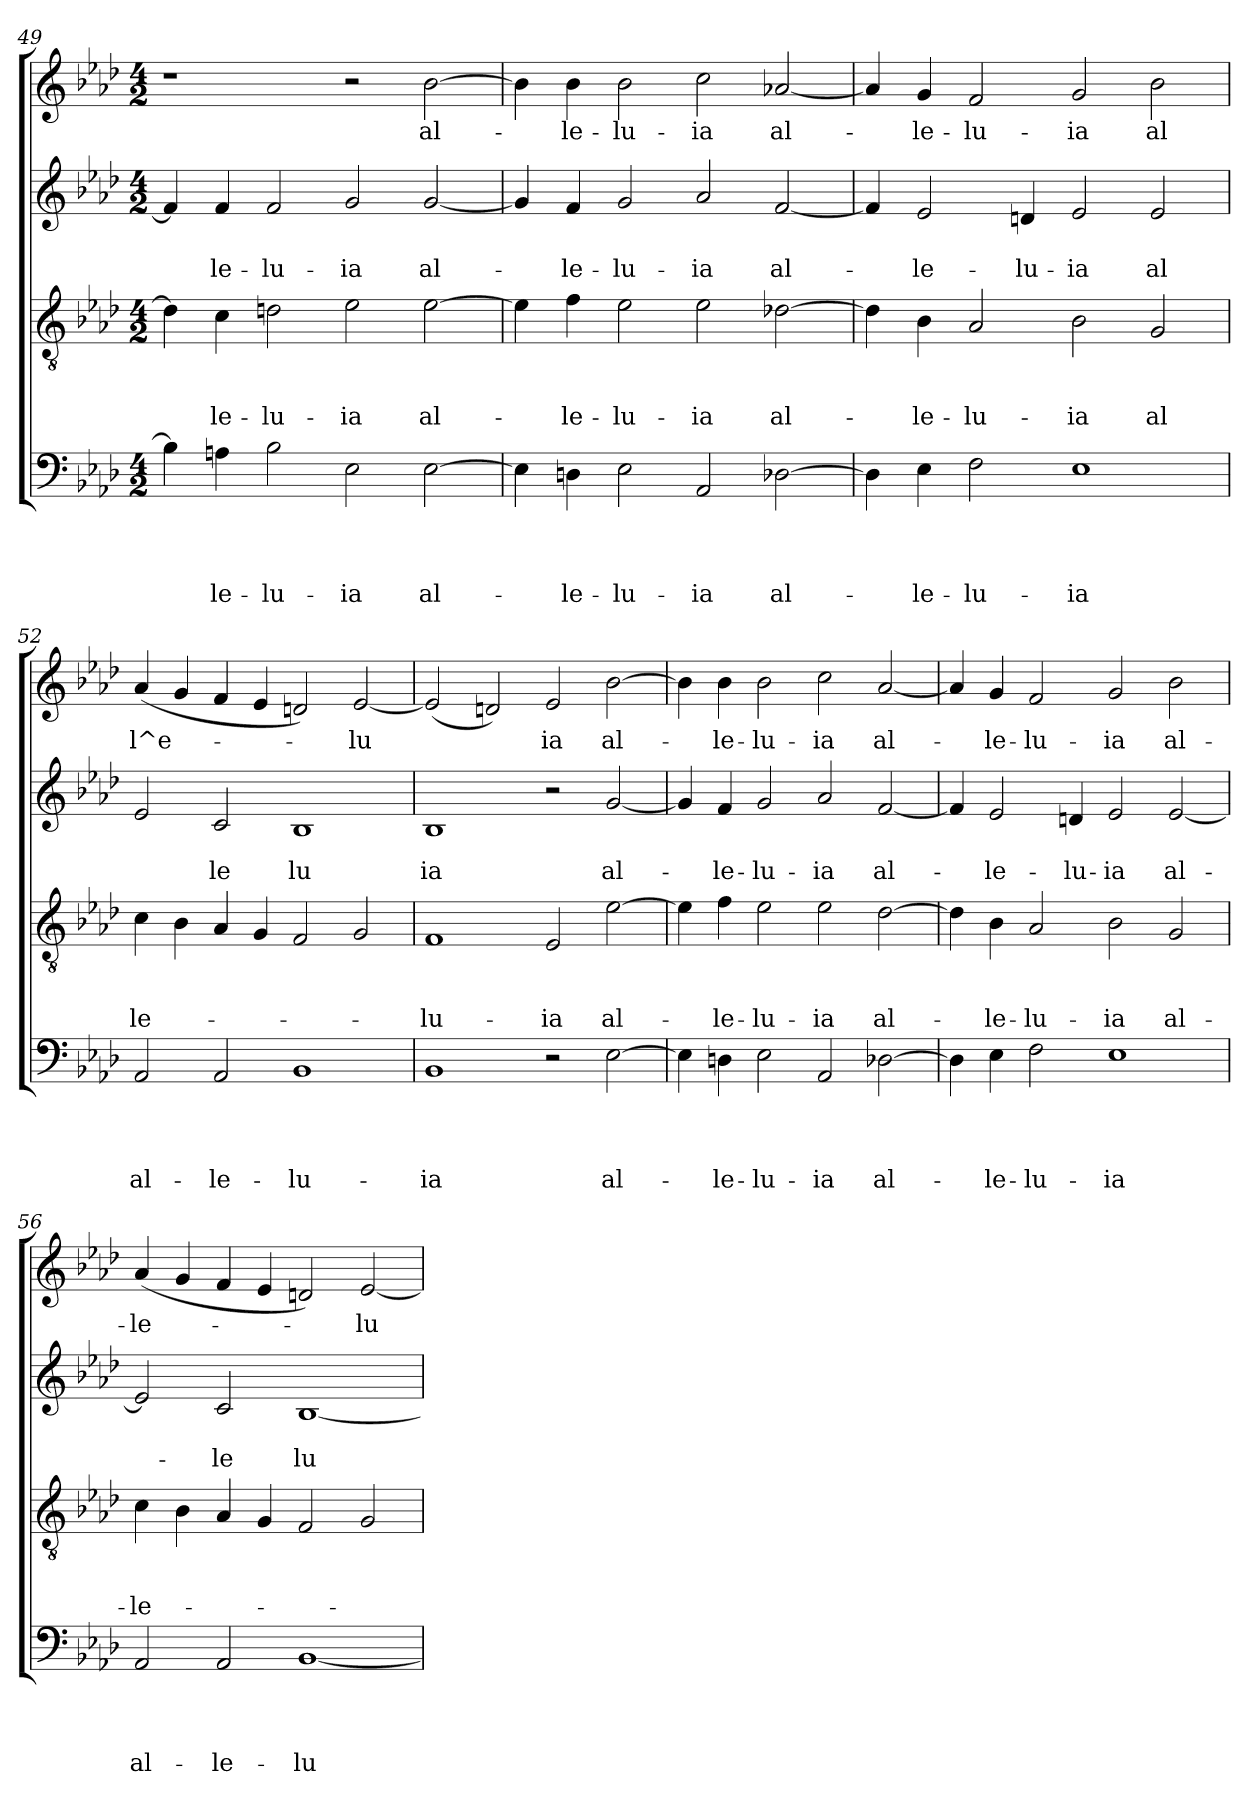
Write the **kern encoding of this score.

**kern	**text	**text	**text	**text	**kern	**text	**text	**text	**kern	**text	**text	**kern	**text
*part4	*part4	*part4	*part4	*part4	*part3	*part3	*part3	*part3	*part2	*part2	*part2	*part1	*part1
*staff4	*staff4	*staff4	*staff4	*staff4	*staff3	*staff3	*staff3	*staff3	*staff2	*staff2	*staff2	*staff1	*staff1
*clefF4	*	*	*	*	*clefGv2	*	*	*	*clefG2	*	*	*clefG2	*
*k[b-e-a-d-]	*	*	*	*	*k[b-e-a-d-]	*	*	*	*k[b-e-a-d-]	*	*	*k[b-e-a-d-]	*
*A-:	*	*	*	*	*A-:	*	*	*	*A-:	*	*	*A-:	*
*M4/2	*	*	*	*	*M4/2	*	*	*	*M4/2	*	*	*M4/2	*
=49	=49	=49	=49	=49	=49	=49	=49	=49	=49	=49	=49	=49	=49
4B-\]	.	.	.	.	4d\]	.	.	.	4f/]	.	.	1r	.
!	!	!	!	!LO:LY:b	!	!	!	!LO:LY:b	!	!	!LO:LY:b	!	!
4An\	.	.	.	-le-	4c\	.	.	-le-	4f/	.	-le-	.	.
!	!	!	!	!LO:LY:b	!	!	!	!LO:LY:b	!	!	!LO:LY:b	!	!
2B-\	.	.	.	-lu-	2dn\	.	.	-lu-	2f/	.	-lu-	.	.
!	!	!	!	!LO:LY:b	!	!	!	!LO:LY:b	!	!	!LO:LY:b	!	!
2E-\	.	.	.	-ia	2e-\	.	.	-ia	2g/	.	-ia	2r	.
!	!	!	!	!LO:LY:b	!	!	!	!LO:LY:b	!	!	!LO:LY:b	!	!LO:LY:b
[>2E-\	.	.	.	al-	[>2e-\	.	.	al-	[<2g/	.	al-	[>2b-\	-al-
=50	=50	=50	=50	=50	=50	=50	=50	=50	=50	=50	=50	=50	=50
4E-\]	.	.	.	.	4e-\]	.	.	.	4g/]	.	.	4b-\]	.
!	!	!	!	!LO:LY:b	!	!	!	!LO:LY:b	!	!	!LO:LY:b	!	!LO:LY:b
4Dn\	.	.	.	-le-	4f\	.	.	-le-	4f/	.	-le-	4b-\	-le-
!	!	!	!	!LO:LY:b	!	!	!	!LO:LY:b	!	!	!LO:LY:b	!	!LO:LY:b
2E-\	.	.	.	-lu-	2e-\	.	.	-lu-	2g/	.	-lu-	2b-\	-lu-
!	!	!	!	!LO:LY:b	!	!	!	!LO:LY:b	!	!	!LO:LY:b	!	!LO:LY:b
2AA-/	.	.	.	-ia	2e-\	.	.	-ia	2a-/	.	-ia	2cc\	-ia
!	!	!	!	!LO:LY:b	!	!	!	!LO:LY:b	!	!	!LO:LY:b	!	!LO:LY:b
[>2D-X\	.	.	.	al-	[>2d-X\	.	.	al-	[<2f/	.	al-	[<2a-X/	al-
=51	=51	=51	=51	=51	=51	=51	=51	=51	=51	=51	=51	=51	=51
4D-\]	.	.	.	.	4d-\]	.	.	.	4f/]	.	.	4a-/]	.
!	!	!	!	!LO:LY:b	!	!	!	!LO:LY:b	!	!	!LO:LY:b	!	!LO:LY:b
4E-\	.	.	.	-le-	4B-\	.	.	-le-	2e-/	.	-le-	4g/	-le-
!	!	!	!	!LO:LY:b	!	!	!	!LO:LY:b	!	!	!	!	!LO:LY:b
2F\	.	.	.	-lu-	2A-/	.	.	-lu-	.	.	.	2f/	-lu-
!	!	!	!	!	!	!	!	!	!	!	!LO:LY:b	!	!
.	.	.	.	.	.	.	.	.	4dn/	.	-lu-	.	.
!	!	!	!	!LO:LY:b	!	!	!	!LO:LY:b	!	!	!LO:LY:b	!	!LO:LY:b
1E-	.	.	.	-ia	2B-\	.	.	-ia	2e-/	.	-ia	2g/	-ia
!	!	!	!	!	!	!	!	!LO:LY:b	!	!	!LO:LY:b	!	!LO:LY:b
.	.	.	.	.	2G/	.	.	al	2e-/	.	al	2b-\	al
!!LO:PB:g=z
=52	=52	=52	=52	=52	=52	=52	=52	=52	=52	=52	=52	=52	=52
!	!	!	!	!LO:LY:b	!	!	!	!LO:LY:b	!	!	!	!	!LO:LY:b
2AA-/	.	.	.	al-	4c\	.	.	le-	2e-/	.	.	(<4a-/	l^e-
.	.	.	.	.	4B-\	.	.	.	.	.	.	4g/	.
!	!	!	!	!LO:LY:b	!	!	!	!	!	!	!LO:LY:b	!	!
2AA-/	.	.	.	-le-	4A-/	.	.	.	2c/	.	le	4f/	.
.	.	.	.	.	4G/	.	.	.	.	.	.	4e-/	.
!	!	!	!	!LO:LY:b	!	!	!	!	!	!	!LO:LY:b	!	!
1BB-	.	.	.	-lu-	2F/	.	.	.	1B-	.	lu	2dn/)	.
!	!	!	!	!	!	!	!	!	!	!	!	!	!LO:LY:b
.	.	.	.	.	2G/	.	.	.	.	.	.	[<2e-/	-lu
=53	=53	=53	=53	=53	=53	=53	=53	=53	=53	=53	=53	=53	=53
!	!	!	!	!LO:LY:b	!	!	!	!LO:LY:b	!	!	!LO:LY:b	!	!
1BB-	.	.	.	-ia	1F	.	.	-lu-	1B-	.	ia	(<2e-/]	.
.	.	.	.	.	.	.	.	.	.	.	.	2dn/)	.
!	!	!	!	!	!	!	!	!LO:LY:b	!	!	!	!	!LO:LY:b
2r	.	.	.	.	2E-/	.	.	-ia	2r	.	.	2e-/	ia
!	!	!	!	!LO:LY:b	!	!	!	!LO:LY:b	!	!	!LO:LY:b	!	!LO:LY:b
[>2E-\	.	.	.	al-	[>2e-\	.	.	al-	[<2g/	.	al-	[>2b-\	al-
=54	=54	=54	=54	=54	=54	=54	=54	=54	=54	=54	=54	=54	=54
4E-\]	.	.	.	.	4e-\]	.	.	.	4g/]	.	.	4b-\]	.
!	!	!	!	!LO:LY:b	!	!	!	!LO:LY:b	!	!	!LO:LY:b	!	!LO:LY:b
4Dn\	.	.	.	-le-	4f\	.	.	-le-	4f/	.	-le-	4b-\	-le-
!	!	!	!	!LO:LY:b	!	!	!	!LO:LY:b	!	!	!LO:LY:b	!	!LO:LY:b
2E-\	.	.	.	-lu-	2e-\	.	.	-lu-	2g/	.	-lu-	2b-\	-lu-
!	!	!	!	!LO:LY:b	!	!	!	!LO:LY:b	!	!	!LO:LY:b	!	!LO:LY:b
2AA-/	.	.	.	-ia	2e-\	.	.	-ia	2a-/	.	-ia	2cc\	-ia
!	!	!	!	!LO:LY:b	!	!	!	!LO:LY:b	!	!	!LO:LY:b	!	!LO:LY:b
[>2D-X\	.	.	.	al-	[>2d-\	.	.	al-	[<2f/	.	al-	[<2a-/	al-
=55	=55	=55	=55	=55	=55	=55	=55	=55	=55	=55	=55	=55	=55
4D-\]	.	.	.	.	4d-\]	.	.	.	4f/]	.	.	4a-/]	.
!	!	!	!	!LO:LY:b	!	!	!	!LO:LY:b	!	!	!LO:LY:b	!	!LO:LY:b
4E-\	.	.	.	-le-	4B-\	.	.	-le-	2e-/	.	-le-	4g/	-le-
!	!	!	!	!LO:LY:b	!	!	!	!LO:LY:b	!	!	!	!	!LO:LY:b
2F\	.	.	.	-lu-	2A-/	.	.	-lu-	.	.	.	2f/	-lu-
!	!	!	!	!	!	!	!	!	!	!	!LO:LY:b	!	!
.	.	.	.	.	.	.	.	.	4dn/	.	-lu-	.	.
!	!	!	!	!LO:LY:b	!	!	!	!LO:LY:b	!	!	!LO:LY:b	!	!LO:LY:b
1E-	.	.	.	-ia	2B-\	.	.	-ia	2e-/	.	-ia	2g/	-ia
!	!	!	!	!	!	!	!	!LO:LY:b	!	!	!LO:LY:b	!	!LO:LY:b
.	.	.	.	.	2G/	.	.	al-	[<2e-/	.	al-	2b-\	al-
=56	=56	=56	=56	=56	=56	=56	=56	=56	=56	=56	=56	=56	=56
!	!	!	!	!LO:LY:b	!	!	!	!LO:LY:b	!	!	!	!	!LO:LY:b
2AA-/	.	.	.	al-	4c\	.	.	-le-	2e-/]	.	.	(<4a-/	-le-
.	.	.	.	.	4B-\	.	.	.	.	.	.	4g/	.
!	!	!	!	!LO:LY:b	!	!	!	!	!	!	!LO:LY:b	!	!
2AA-/	.	.	.	-le-	4A-/	.	.	.	2c/	.	-le	4f/	.
.	.	.	.	.	4G/	.	.	.	.	.	.	4e-/	.
!	!	!	!	!LO:LY:b	!	!	!	!	!	!	!LO:LY:b	!	!
[<1BB-	.	.	.	-lu-	2F/	.	.	.	[<1B-	.	lu-	2dn/)	.
!	!	!	!	!	!	!	!	!	!	!	!	!	!LO:LY:b
.	.	.	.	.	2G/	.	.	.	.	.	.	[<2e-/	-lu-
=	=	=	=	=	=	=	=	=	=	=	=	=	=
*-	*-	*-	*-	*-	*-	*-	*-	*-	*-	*-	*-	*-	*-
